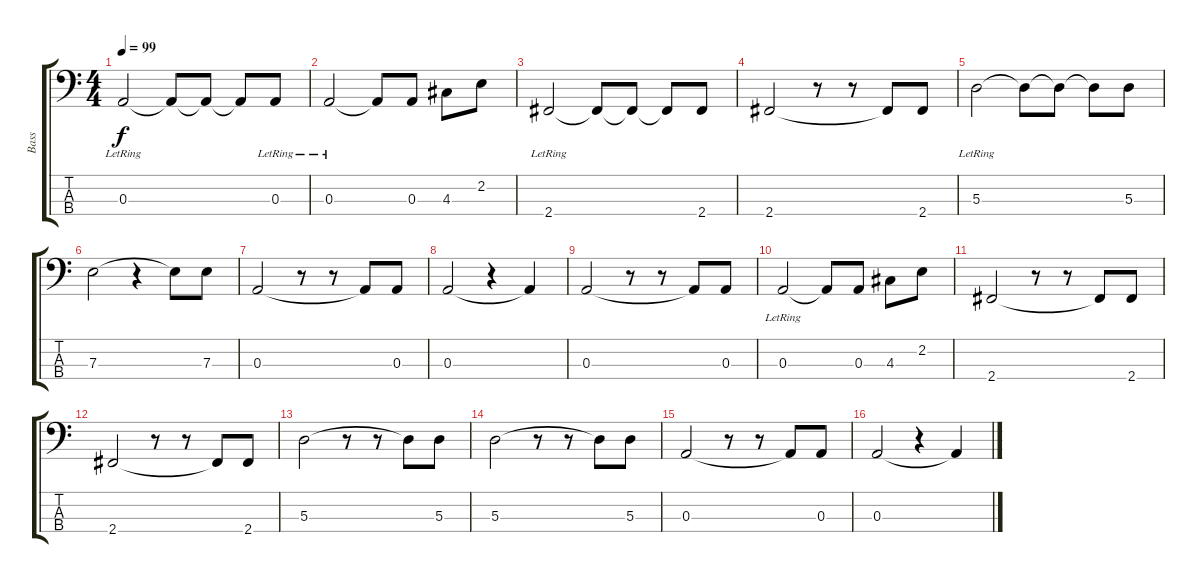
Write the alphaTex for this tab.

\track ("Bass" "Bass") {instrument electricbassfinger}
\staff {score tabs}
\tuning (G2 D2 A1 E1) {hide}
\ts (4 4)
\tempo 99
\clef f4
\ks c
0.3{lr}.2{dy f} 0.3{t}.8 0.3{t}.8 0.3{t}.8 0.3{lr}.8 |
0.3{lr}.2 0.3{t}.8 0.3.8 4.3.8 2.2.8 |
2.4{lr}.2 2.4{t}.8 2.4{t}.8 2.4{t}.8 2.4.8 |
2.4.2 r.8 r.8 2.4{t}.8 2.4.8 |
5.3{lr}.2 5.3{t}.8 5.3{t}.8 5.3{t}.8 5.3.8 |
7.3.2 r.4 7.3{t}.8 7.3.8 |
0.3.2 r.8 r.8 0.3{t}.8 0.3.8 |
0.3.2 r.4 0.3{t}.4 |
0.3.2 r.8 r.8 0.3{t}.8 0.3.8 |
0.3{lr}.2 0.3{t}.8 0.3.8 4.3.8 2.2.8 |
2.4.2 r.8 r.8 2.4{t}.8 2.4.8 |
2.4.2 r.8 r.8 2.4{t}.8 2.4.8 |
5.3.2 r.8 r.8 5.3{t}.8 5.3.8 |
5.3.2 r.8 r.8 5.3{t}.8 5.3.8 |
0.3.2 r.8 r.8 0.3{t}.8 0.3.8 |
0.3.2 r.4 0.3{t}.4
